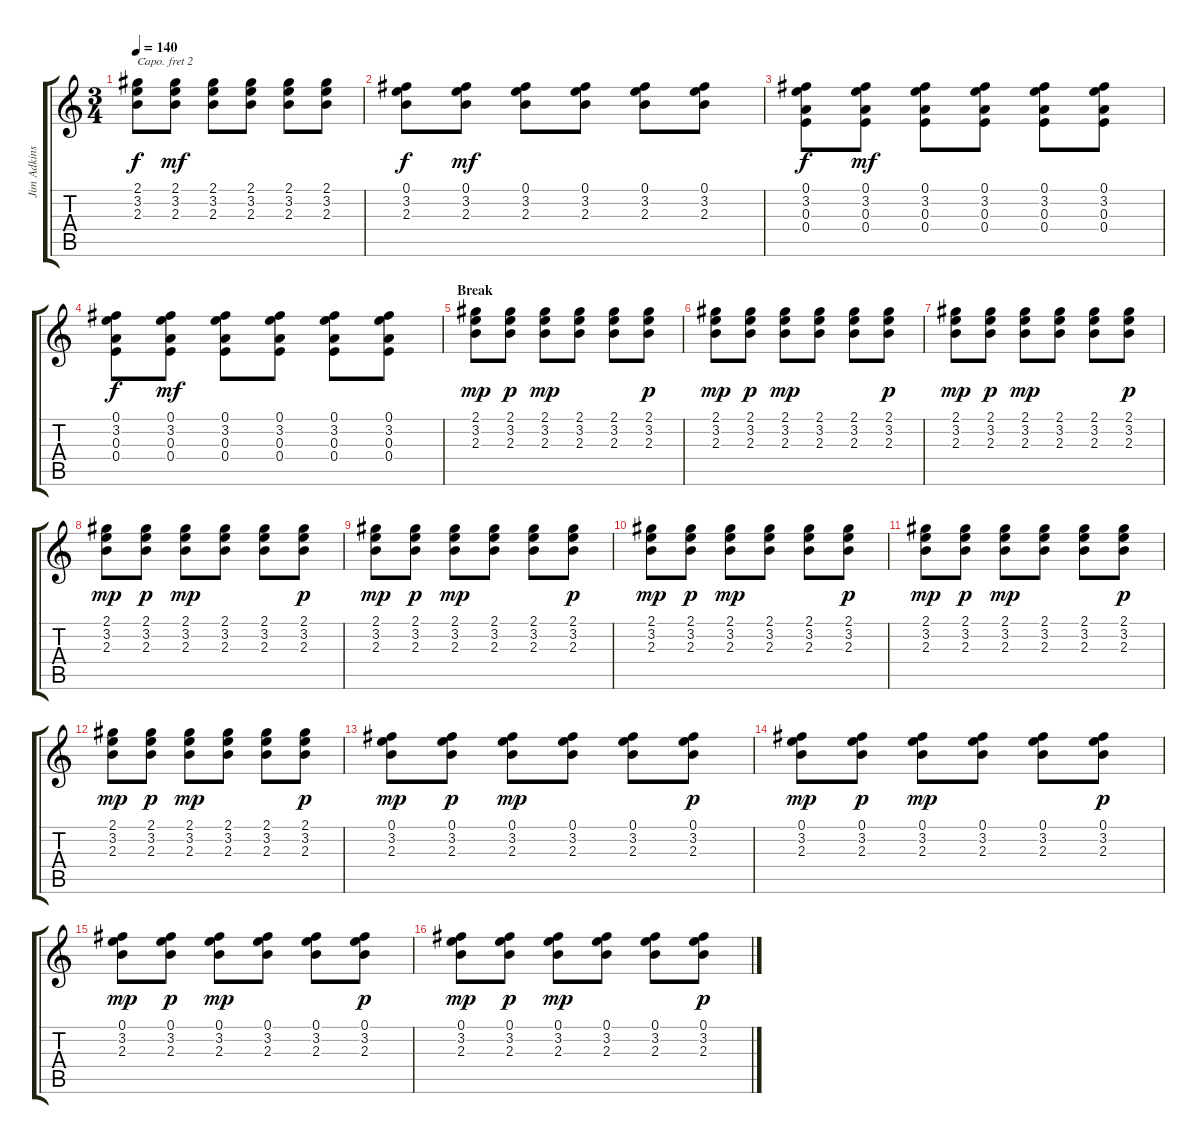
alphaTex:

\track ("Jim Adkins - Guitar I" "Jim Adkins") {instrument acousticguitarsteel}
\staff {score tabs}
\capo 2
\tuning (E4 B3 G3 D3 A2 E2) {hide}
\ts (3 4)
\tempo 140
\clef g2
\ks c
(2.1 3.2 2.3).8{dy f} (2.1 3.2 2.3).8{dy mf} (2.1 3.2 2.3).8 (2.1 3.2 2.3).8 (2.1 3.2 2.3).8 (2.1 3.2 2.3).8 |
(0.1 3.2 2.3).8{dy f} (0.1 3.2 2.3).8{dy mf} (0.1 3.2 2.3).8 (0.1 3.2 2.3).8 (0.1 3.2 2.3).8 (0.1 3.2 2.3).8 |
(0.1 3.2 0.3 0.4).8{dy f} (0.1 3.2 0.3 0.4).8{dy mf} (0.1 3.2 0.3 0.4).8 (0.1 3.2 0.3 0.4).8 (0.1 3.2 0.3 0.4).8 (0.1 3.2 0.3 0.4).8 |
(0.1 3.2 0.3 0.4).8{dy f} (0.1 3.2 0.3 0.4).8{dy mf} (0.1 3.2 0.3 0.4).8 (0.1 3.2 0.3 0.4).8 (0.1 3.2 0.3 0.4).8 (0.1 3.2 0.3 0.4).8 |
\section ("" "Break")
(2.1 3.2 2.3).8{dy mp} (2.1 3.2 2.3).8{dy p} (2.1 3.2 2.3).8{dy mp} (2.1 3.2 2.3).8 (2.1 3.2 2.3).8 (2.1 3.2 2.3).8{dy p} |
(2.1 3.2 2.3).8{dy mp} (2.1 3.2 2.3).8{dy p} (2.1 3.2 2.3).8{dy mp} (2.1 3.2 2.3).8 (2.1 3.2 2.3).8 (2.1 3.2 2.3).8{dy p} |
(2.1 3.2 2.3).8{dy mp} (2.1 3.2 2.3).8{dy p} (2.1 3.2 2.3).8{dy mp} (2.1 3.2 2.3).8 (2.1 3.2 2.3).8 (2.1 3.2 2.3).8{dy p} |
(2.1 3.2 2.3).8{dy mp} (2.1 3.2 2.3).8{dy p} (2.1 3.2 2.3).8{dy mp} (2.1 3.2 2.3).8 (2.1 3.2 2.3).8 (2.1 3.2 2.3).8{dy p} |
(2.1 3.2 2.3).8{dy mp} (2.1 3.2 2.3).8{dy p} (2.1 3.2 2.3).8{dy mp} (2.1 3.2 2.3).8 (2.1 3.2 2.3).8 (2.1 3.2 2.3).8{dy p} |
(2.1 3.2 2.3).8{dy mp} (2.1 3.2 2.3).8{dy p} (2.1 3.2 2.3).8{dy mp} (2.1 3.2 2.3).8 (2.1 3.2 2.3).8 (2.1 3.2 2.3).8{dy p} |
(2.1 3.2 2.3).8{dy mp} (2.1 3.2 2.3).8{dy p} (2.1 3.2 2.3).8{dy mp} (2.1 3.2 2.3).8 (2.1 3.2 2.3).8 (2.1 3.2 2.3).8{dy p} |
(2.1 3.2 2.3).8{dy mp} (2.1 3.2 2.3).8{dy p} (2.1 3.2 2.3).8{dy mp} (2.1 3.2 2.3).8 (2.1 3.2 2.3).8 (2.1 3.2 2.3).8{dy p} |
(0.1 3.2 2.3).8{dy mp} (0.1 3.2 2.3).8{dy p} (0.1 3.2 2.3).8{dy mp} (0.1 3.2 2.3).8 (0.1 3.2 2.3).8 (0.1 3.2 2.3).8{dy p} |
(0.1 3.2 2.3).8{dy mp} (0.1 3.2 2.3).8{dy p} (0.1 3.2 2.3).8{dy mp} (0.1 3.2 2.3).8 (0.1 3.2 2.3).8 (0.1 3.2 2.3).8{dy p} |
(0.1 3.2 2.3).8{dy mp} (0.1 3.2 2.3).8{dy p} (0.1 3.2 2.3).8{dy mp} (0.1 3.2 2.3).8 (0.1 3.2 2.3).8 (0.1 3.2 2.3).8{dy p} |
(0.1 3.2 2.3).8{dy mp} (0.1 3.2 2.3).8{dy p} (0.1 3.2 2.3).8{dy mp} (0.1 3.2 2.3).8 (0.1 3.2 2.3).8 (0.1 3.2 2.3).8{dy p}
